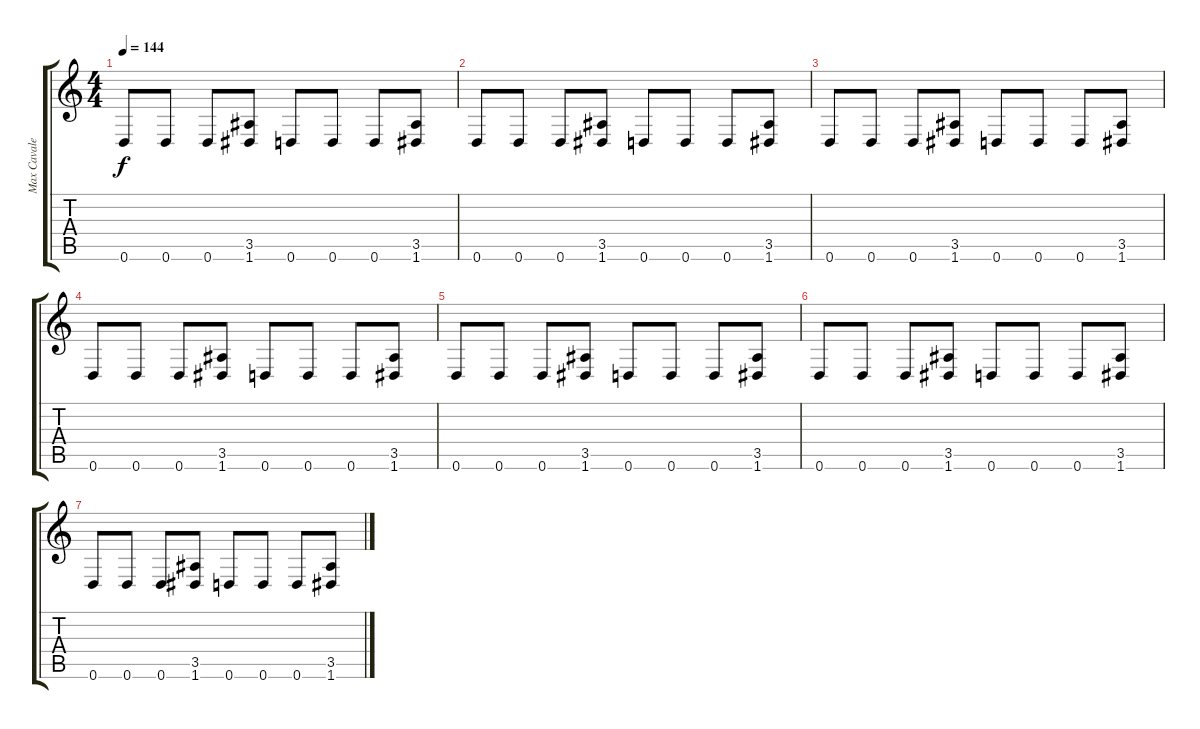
\track ("Max Cavalera" "Max Cavale") {instrument distortionguitar}
\staff {score tabs}
\tuning (D4 A3 F3 C3 G2 D2) {hide}
\ts (4 4)
\tempo 144
\clef g2
\ks c
0.6.8{dy f} 0.6.8 0.6.8 (3.5 1.6).8 0.6.8 0.6.8 0.6.8 (3.5 1.6).8 |
0.6.8 0.6.8 0.6.8 (3.5 1.6).8 0.6.8 0.6.8 0.6.8 (3.5 1.6).8 |
0.6.8 0.6.8 0.6.8 (3.5 1.6).8 0.6.8 0.6.8 0.6.8 (3.5 1.6).8 |
0.6.8 0.6.8 0.6.8 (3.5 1.6).8 0.6.8 0.6.8 0.6.8 (3.5 1.6).8 |
0.6.8 0.6.8 0.6.8 (3.5 1.6).8 0.6.8 0.6.8 0.6.8 (3.5 1.6).8 |
0.6.8 0.6.8 0.6.8 (3.5 1.6).8 0.6.8 0.6.8 0.6.8 (3.5 1.6).8 |
0.6.8 0.6.8 0.6.8 (3.5 1.6).8 0.6.8 0.6.8 0.6.8 (3.5 1.6).8
